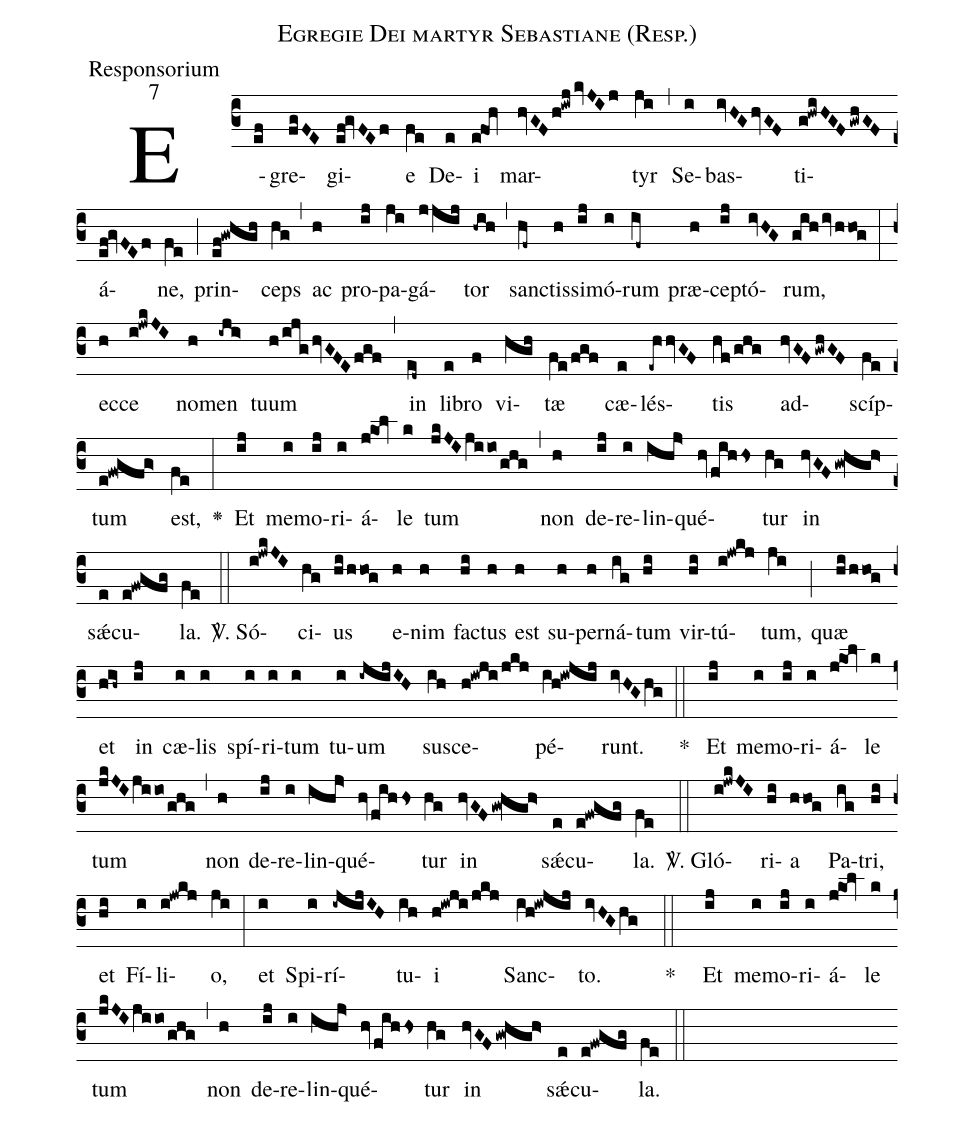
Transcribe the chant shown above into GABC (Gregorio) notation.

name:Egregie Dei martyr Sebastiane (Resp.);
office-part:Responsorium;
mode:7;
%%
(c3)E(ef)gre(fgFE)gi(ef!gvFEf)e(fe) De(e)i(e!foh) mar(hvGFh!iwj/kvJIj)tyr(ji) (,) Se(i)bas(ivHGhvGF)ti(g!hwiHGF/gwhGF)á(ef!gvFEf)ne,(fe) (;) prin(ef!gwhgh)ceps(hg) (,) ac(h) pro(ij)pa(ji)gá(jjij)tor(-hih) (,) sanc(hf~)tis(h)si(ij)mó(i)rum(if~) præ(h)cep(ij)tó(ivHG)rum,(gih/iv/hhog) (:) ec(h)ce(i!jwkJI) no(h)men(-iji>) tuum(h/ijg/hvGFEfgf) (,) in(ed~) li(e)bro(f) vi(hgh)tæ(fe/fgf) cæ(e)lés(-ehhvGF)tis(hf/ghg) ad(hvGF/gwhGF)scíp(fe)tum(e!fw!gfg>) est,(fe) <v>\greheightstar</v>(:) Et(ij) me(i)mo(ij)ri(i)á(j!kol)le(k) tum(jkJIjiio/ghg) (,) non(h) de(ij)re(i)lin(ihj>)qué(hv/fihhs)tur(hg) in(hvGF/gw!hgh>) sǽ(e)cu(e!fwgfg)la.(fe) (::)

<sp>V/</sp>. Só(i!jwkJI)ci(hg)us(hi/hhog) e(h)nim(h) fac(hi)tus(h) est(h) su(h)per(h)ná(ig)tum(hi) vir(hi)tú(i!jwkj)tum,(ji) (;) quæ(hi/hhog) et(hih~) in(ij) cæ(i)lis(i) spí(i)ri(i)tum(i) tu(i)um(-ijijIH) su(ih)sce(h!iwji/jkj)pé(ih!iwjij)runt.(ivHGhg) (::)
*() Et(ij) me(i)mo(ij)ri(i)á(j!kol)le(k) tum(jkJIjiio/ghg) (,) non(h) de(ij)re(i)lin(ihj>)qué(hv/fihhs)tur(hg) in(hvGF/gw!hgh>) sǽ(e)cu(e!fwgfg)la.(fe) (::)

<sp>V/</sp>. Gló(i!jwkJI)ri(hi)a(hhog) Pa(ig)tri,(hi) et(hi) Fí(i)li(i!jwkj)o,(ji) (:) et(i) Spi(i)rí(-ijijIH)tu(ih)i(h!iwji/jkj) Sanc(ih!iwjij)to.(ivHGhg) ( ::)
*() Et(ij) me(i)mo(ij)ri(i)á(j!kol)le(k) tum(jkJIjiio/ghg) (,) non(h) de(ij)re(i)lin(ihj>)qué(hv/fihhs)tur(hg) in(hvGF/gw!hgh>) sǽ(e)cu(e!fwgfg)la.(fe) (::)
